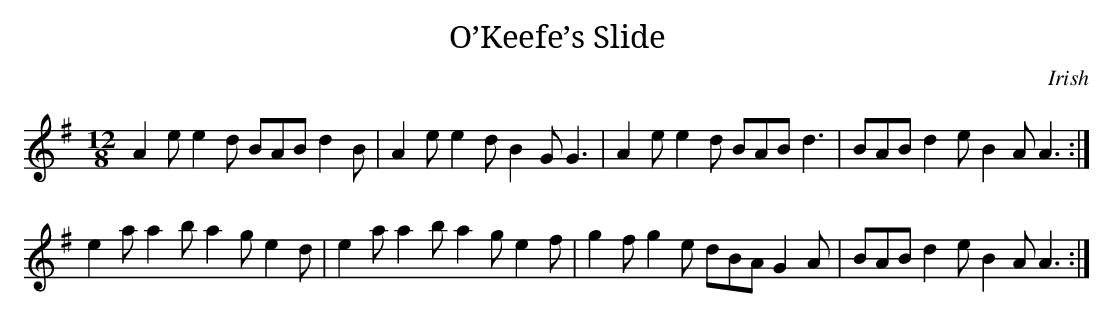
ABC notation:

X:1
T:O’Keefe’s Slide
M:12/8
K:G
A2e e2d BAB d2B | A2e e2d B2G G3 | A2e e2d BAB d3 | BAB d2e B2A A3 :|
e2a a2b a2g e2d | e2a a2b a2g e2f | g2f g2e dBA G2A | BAB d2e B2A A3 :|
